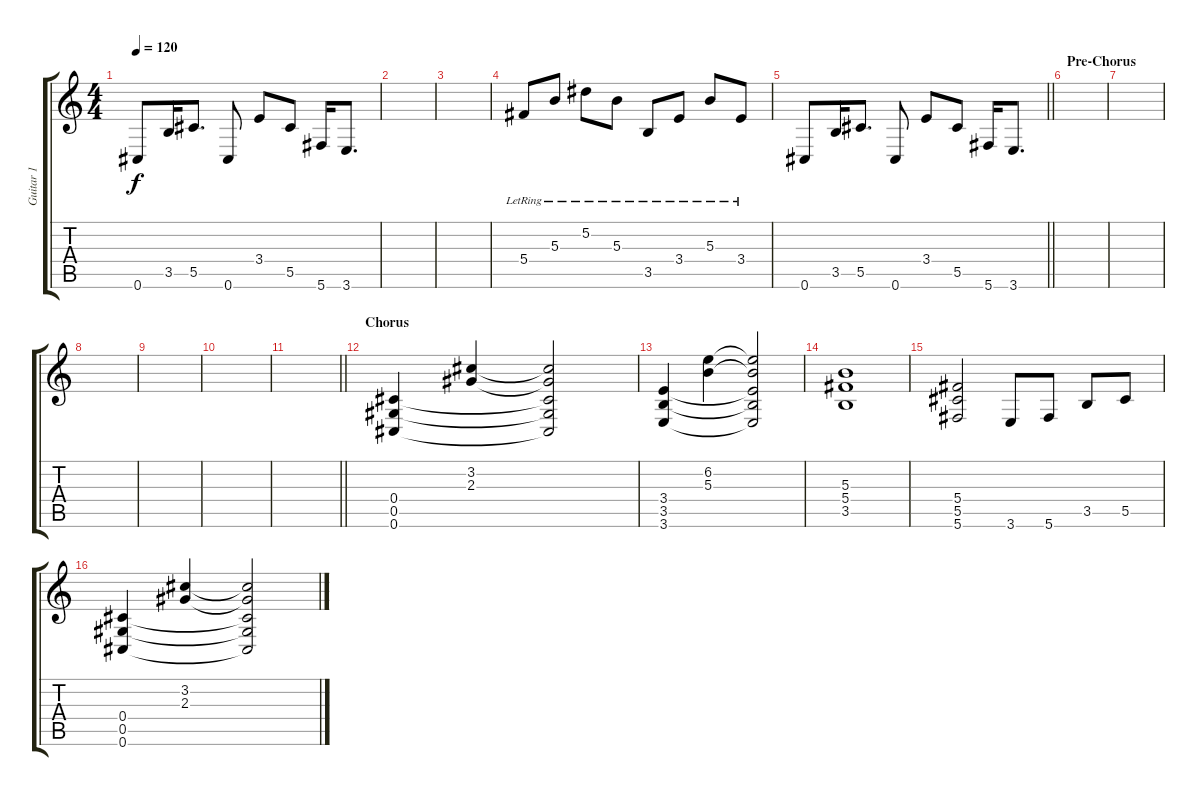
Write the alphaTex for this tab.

\track ("Guitar 1" "Guitar 1") {instrument distortionguitar}
\staff {score tabs}
\tuning (Eb4 Bb3 Gb3 Db3 Ab2 Db2) {hide}
\ts (4 4)
\tempo 120
\clef g2
\ks c
0.6.8{dy f} 3.5.16 5.5.8{d} 0.6.8 3.4.8 5.5.8 5.6.16 3.6.8{d} |
|
|
5.4{lr}.8 5.3{lr}.8 5.2{lr}.8 5.3{lr}.8 3.5{lr}.8 3.4{lr}.8 5.3{lr}.8 3.4{lr}.8 |
\barLineRight lightlight
0.6.8 3.5.16 5.5.8{d} 0.6.8 3.4.8 5.5.8 5.6.16 3.6.8{d} |
\section ("" "Pre-Chorus")
|
|
|
|
|
\barLineRight lightlight
|
\section ("" "Chorus")
(0.4 0.5 0.6).4 (3.2 2.3).4 (3.2{t} 2.3{t} 0.4{t} 0.5{t} 0.6{t}).2 |
(3.4 3.5 3.6).4 (6.2 5.3).4 (6.2{t} 5.3{t} 3.4{t} 3.5{t} 3.6{t}).2 |
(5.3 5.4 3.5).1 |
(5.4 5.5 5.6).2 3.6.8 5.6.8 3.5.8 5.5.8 |
(0.4 0.5 0.6).4 (3.2 2.3).4 (3.2{t} 2.3{t} 0.4{t} 0.5{t} 0.6{t}).2
